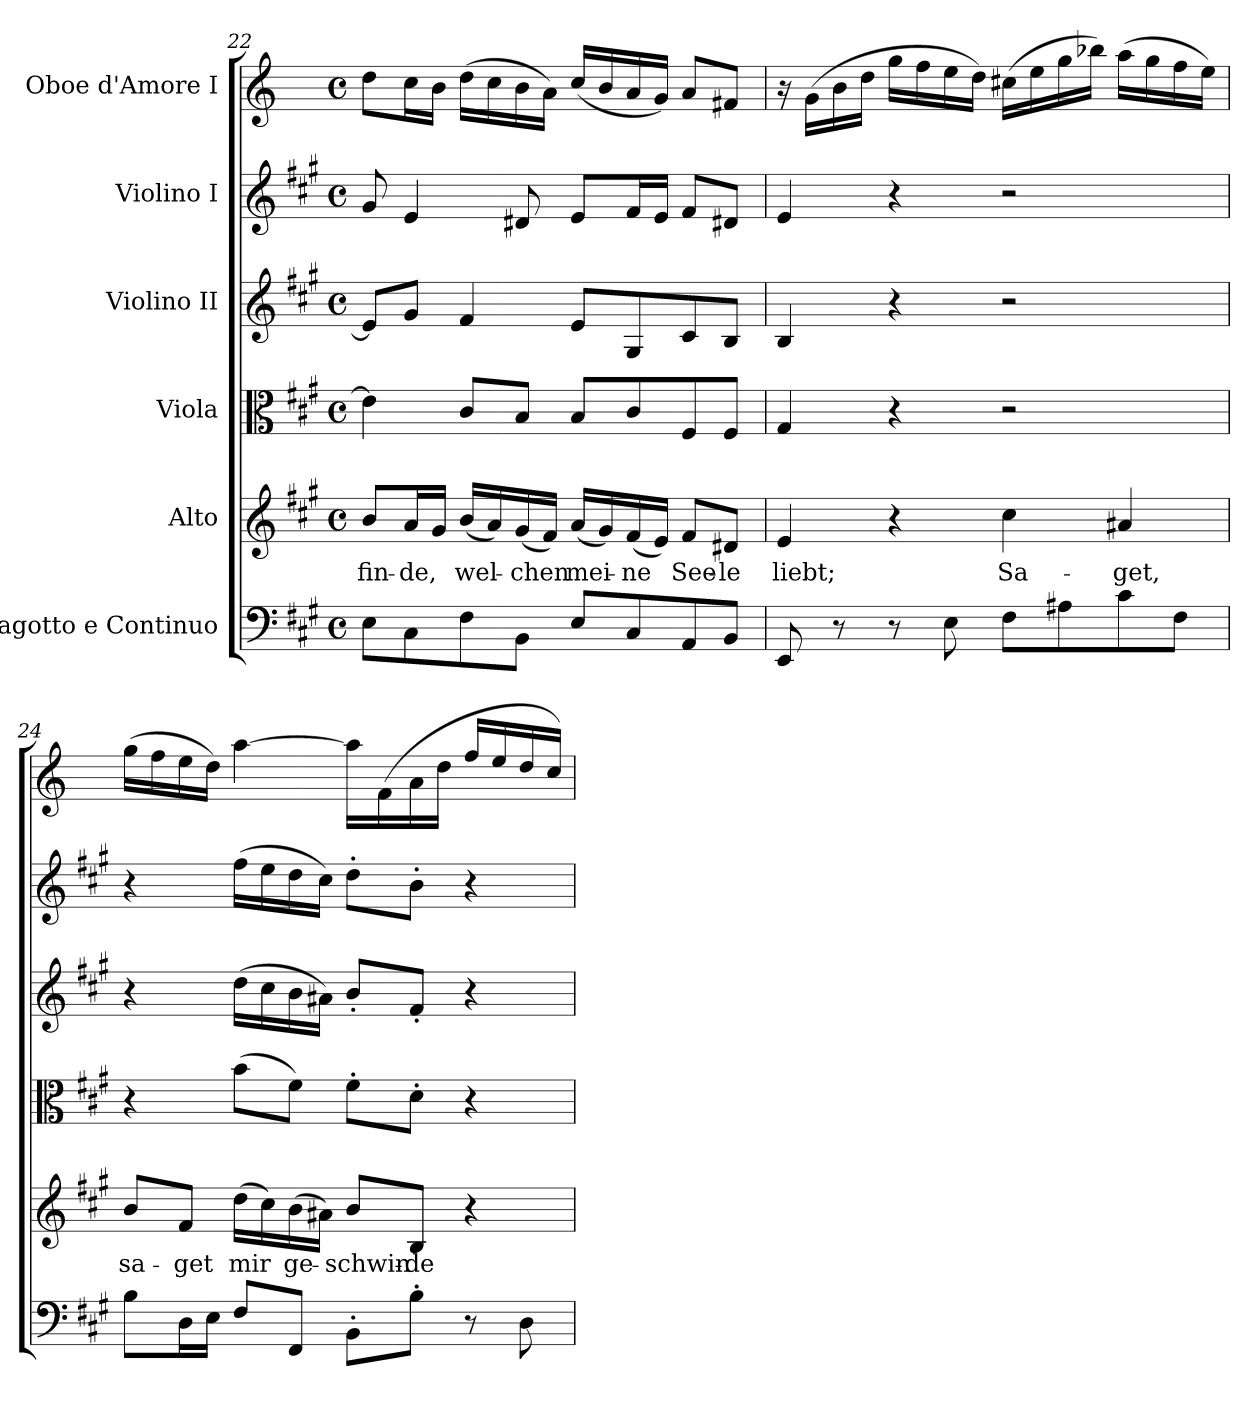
**kern	**kern	**text	**kern	**kern	**kern	**kern
*part6	*part5	*part5	*part4	*part3	*part2	*part1
*staff6	*staff5	*staff5	*staff4	*staff3	*staff2	*staff1
*I"Fagotto e Continuo	*I"Alto	*	*I"Viola	*I"Violino II	*I"Violino I	*I"Oboe d'Amore I
*clefF4	*clefG2	*	*clefC3	*clefG2	*clefG2	*clefG2
*	*	*	*	*	*	*ITrd2c3
*k[f#c#g#]	*k[f#c#g#]	*	*k[f#c#g#]	*k[f#c#g#]	*k[f#c#g#]	*k[f#c#g#]
*A:	*A:	*	*A:	*A:	*A:	*A:
*M4/4	*M4/4	*	*M4/4	*M4/4	*M4/4	*M4/4
*met(c)	*met(c)	*	*met(c)	*met(c)	*met(c)	*met(c)
=22	=22	=22	=22	=22	=22	=22
!	!	!LO:LY:b:color=#000000	!	!	!	!
8Ei\L	8bi/L	fin-	4ei\]	8ei/L]	8g#i/	8bi\L
!	!	!LO:LY:b:color=#000000	!	!	!	!
8C#i\	16ai/L	-de,	.	8g#i/J	4ei/	16ai\L
.	16g#i/JJ	.	.	.	.	16g#i\JJ
!	!	!LO:LY:b:color=#000000	!	!	!	!
8F#i\	(16bi/LL	wel-	8c#i/L	4f#i/	.	(16bi\LL
.	16ai/)	.	.	.	.	16ai\
!	!	!LO:LY:b:color=#000000	!	!	!	!
8BBi\J	(16g#i/	-chen	8Bi/J	.	8d#Xi/	16g#i\
.	16f#i/JJ)	.	.	.	.	16f#i\JJ)
!	!	!LO:LY:b:color=#000000	!	!	!	!
8Ei/L	(16ai/LL	mei-	8Bi/L	8ei/L	8ei/L	(16ai/LL
.	16g#i/)	.	.	.	.	16g#i/
!	!	!LO:LY:b:color=#000000	!	!	!	!
8C#i/	(16f#i/	-ne	8c#i/	8G#i/	16f#i/L	16f#i/
.	16ei/JJ)	.	.	.	16ei/JJ	16ei/JJ)
!	!	!LO:LY:b:color=#000000	!	!	!	!
8AAi/	8f#i/L	See-	8F#i/	8c#i/	8f#i/L	8f#i/L
!	!	!LO:LY:b:color=#000000	!	!	!	!
8BBi/J	8d#Xi/J	-le	8F#i/J	8Bi/J	8d#Xi/J	8d#Xi/J
=23	=23	=23	=23	=23	=23	=23
!	!	!LO:LY:b:color=#000000	!	!	!	!
8EEi/	4ei/	liebt;	4G#i/	4Bi/	4ei/	16r
.	.	.	.	.	.	(16ei\LL
8r	.	.	.	.	.	16g#i\
.	.	.	.	.	.	16bi\JJ
8r	4r	.	4r	4r	4r	16eei\LL
.	.	.	.	.	.	16ddi\
8Ei\	.	.	.	.	.	16cc#i\
.	.	.	.	.	.	16bi\JJ)
!	!	!LO:LY:b:color=#000000	!	!	!	!
8F#i\L	4cc#i\	Sa-	2r	2r	2r	(16a#Xi\LL
.	.	.	.	.	.	16cc#i\
8A#Xi\	.	.	.	.	.	16eei\
.	.	.	.	.	.	16ggni\JJ)
!	!	!LO:LY:b:color=#000000	!	!	!	!
8c#i\	4a#Xi/	-get,	.	.	.	(16ff#i\LL
.	.	.	.	.	.	16eei\
8F#i\J	.	.	.	.	.	16ddi\
.	.	.	.	.	.	16cc#i\JJ)
!!LO:PB:g=z
=24	=24	=24	=24	=24	=24	=24
!	!	!LO:LY:b:color=#000000	!	!	!	!
8Bi\L	8bi/L	sa-	4r	4r	4r	(16eei\LL
.	.	.	.	.	.	16ddi\
!	!	!LO:LY:b:color=#000000	!	!	!	!
16Di\L	8f#i/J	-get	.	.	.	16cc#i\
16Ei\JJ	.	.	.	.	.	16bi\JJ)
!	!	!LO:LY:b:color=#000000	!	!	!	!
8F#i/L	(16ddi\LL	mir	(8bi\L	(16ddi\LL	(16ff#i\LL	[4ff#i\
.	16cc#i\)	.	.	16cc#i\	16eei\	.
!	!	!LO:LY:b:color=#000000	!	!	!	!
8FF#i/J	(16bi\	ge-	8f#i\J)	16bi\	16ddi\	.
.	16a#Xi\JJ)	.	.	16a#Xi\JJ)	16cc#i\JJ)	.
!	!	!LO:LY:b:color=#000000	!	!	!	!
8BB'i\L	8bi/L	-schwin-	8f#'i\L	8b'i/L	8dd'i\L	16ff#i\LL]
.	.	.	.	.	.	(16di\
!	!	!LO:LY:b:color=#000000	!	!	!	!
8B'i\J	8Bi/J	-de	8d'i\J	8f#'i/J	8b'i\J	16f#i\
.	.	.	.	.	.	16bi\JJ
8r	4r	.	4r	4r	4r	16ddi/LL
.	.	.	.	.	.	16cc#i/
8Di\	.	.	.	.	.	16bi/
.	.	.	.	.	.	16ai/JJ)
=	=	=	=	=	=	=
*-	*-	*-	*-	*-	*-	*-
